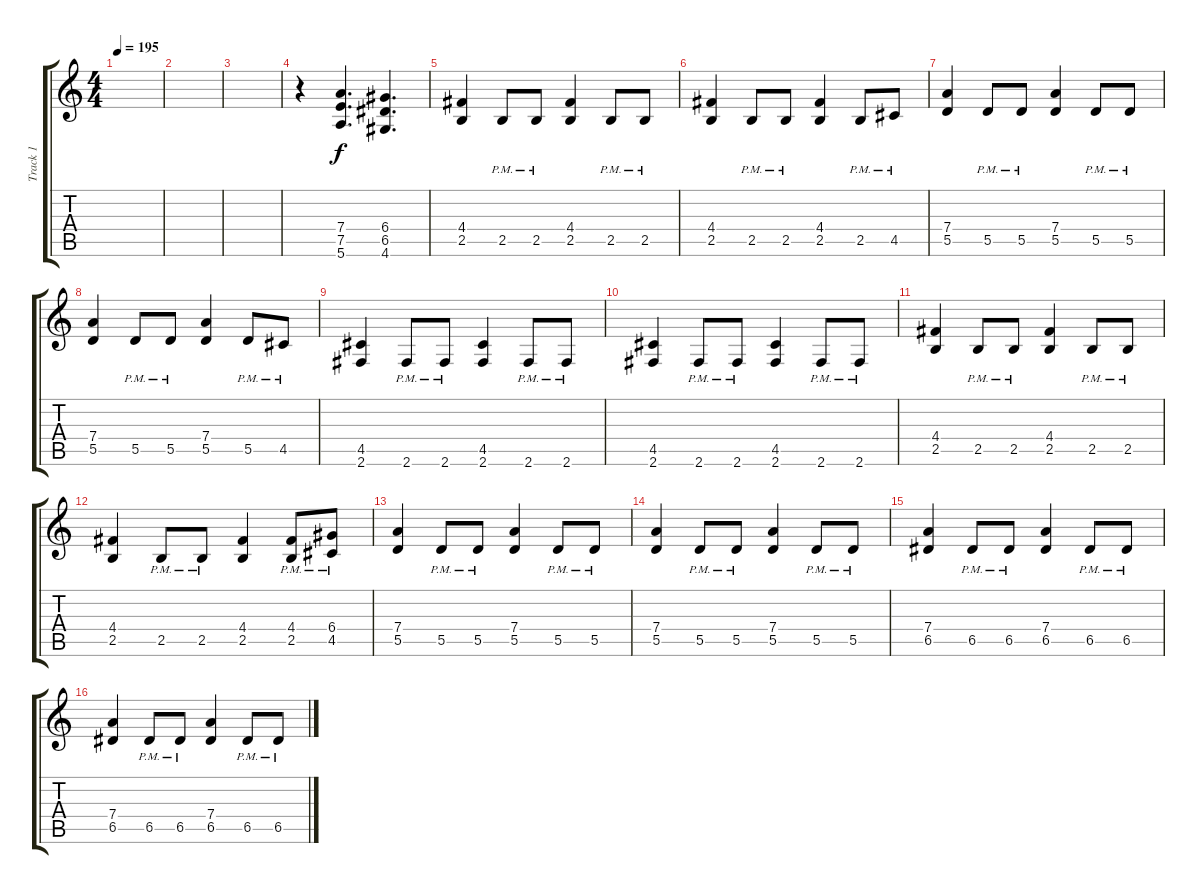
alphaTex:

\track ("Track 1" "Track 1") {instrument overdrivenguitar}
\staff {score tabs}
\tuning (E4 B3 G3 D3 A2 E2) {hide}
\ts (4 4)
\tempo 195
\clef g2
\ks c
|
|
|
r.4 (7.4 7.5 5.6).4{d} (6.4 6.5 4.6).4{d} |
(4.4 2.5).4 2.5{pm}.8 2.5{pm}.8 (4.4 2.5).4 2.5{pm}.8 2.5{pm}.8 |
(4.4 2.5).4 2.5{pm}.8 2.5{pm}.8 (4.4 2.5).4 2.5{pm}.8 4.5{pm}.8 |
(7.4 5.5).4 5.5{pm}.8 5.5{pm}.8 (7.4 5.5).4 5.5{pm}.8 5.5{pm}.8 |
(7.4 5.5).4 5.5{pm}.8 5.5{pm}.8 (7.4 5.5).4 5.5{pm}.8 4.5{pm}.8 |
(4.5 2.6).4 2.6{pm}.8 2.6{pm}.8 (4.5 2.6).4 2.6{pm}.8 2.6{pm}.8 |
(4.5 2.6).4 2.6{pm}.8 2.6{pm}.8 (4.5 2.6).4 2.6{pm}.8 2.6{pm}.8 |
(4.4 2.5).4 2.5{pm}.8 2.5{pm}.8 (4.4 2.5).4 2.5{pm}.8 2.5{pm}.8 |
(4.4 2.5).4 2.5{pm}.8 2.5{pm}.8 (4.4 2.5).4 (4.4 2.5{pm}).8 (6.4 4.5{pm}).8 |
(7.4 5.5).4 5.5{pm}.8 5.5{pm}.8 (7.4 5.5).4 5.5{pm}.8 5.5{pm}.8 |
(7.4 5.5).4 5.5{pm}.8 5.5{pm}.8 (7.4 5.5).4 5.5{pm}.8 5.5{pm}.8 |
(7.4 6.5).4 6.5{pm}.8 6.5{pm}.8 (7.4 6.5).4 6.5{pm}.8 6.5{pm}.8 |
(7.4 6.5).4 6.5{pm}.8 6.5{pm}.8 (7.4 6.5).4 6.5{pm}.8 6.5{pm}.8
